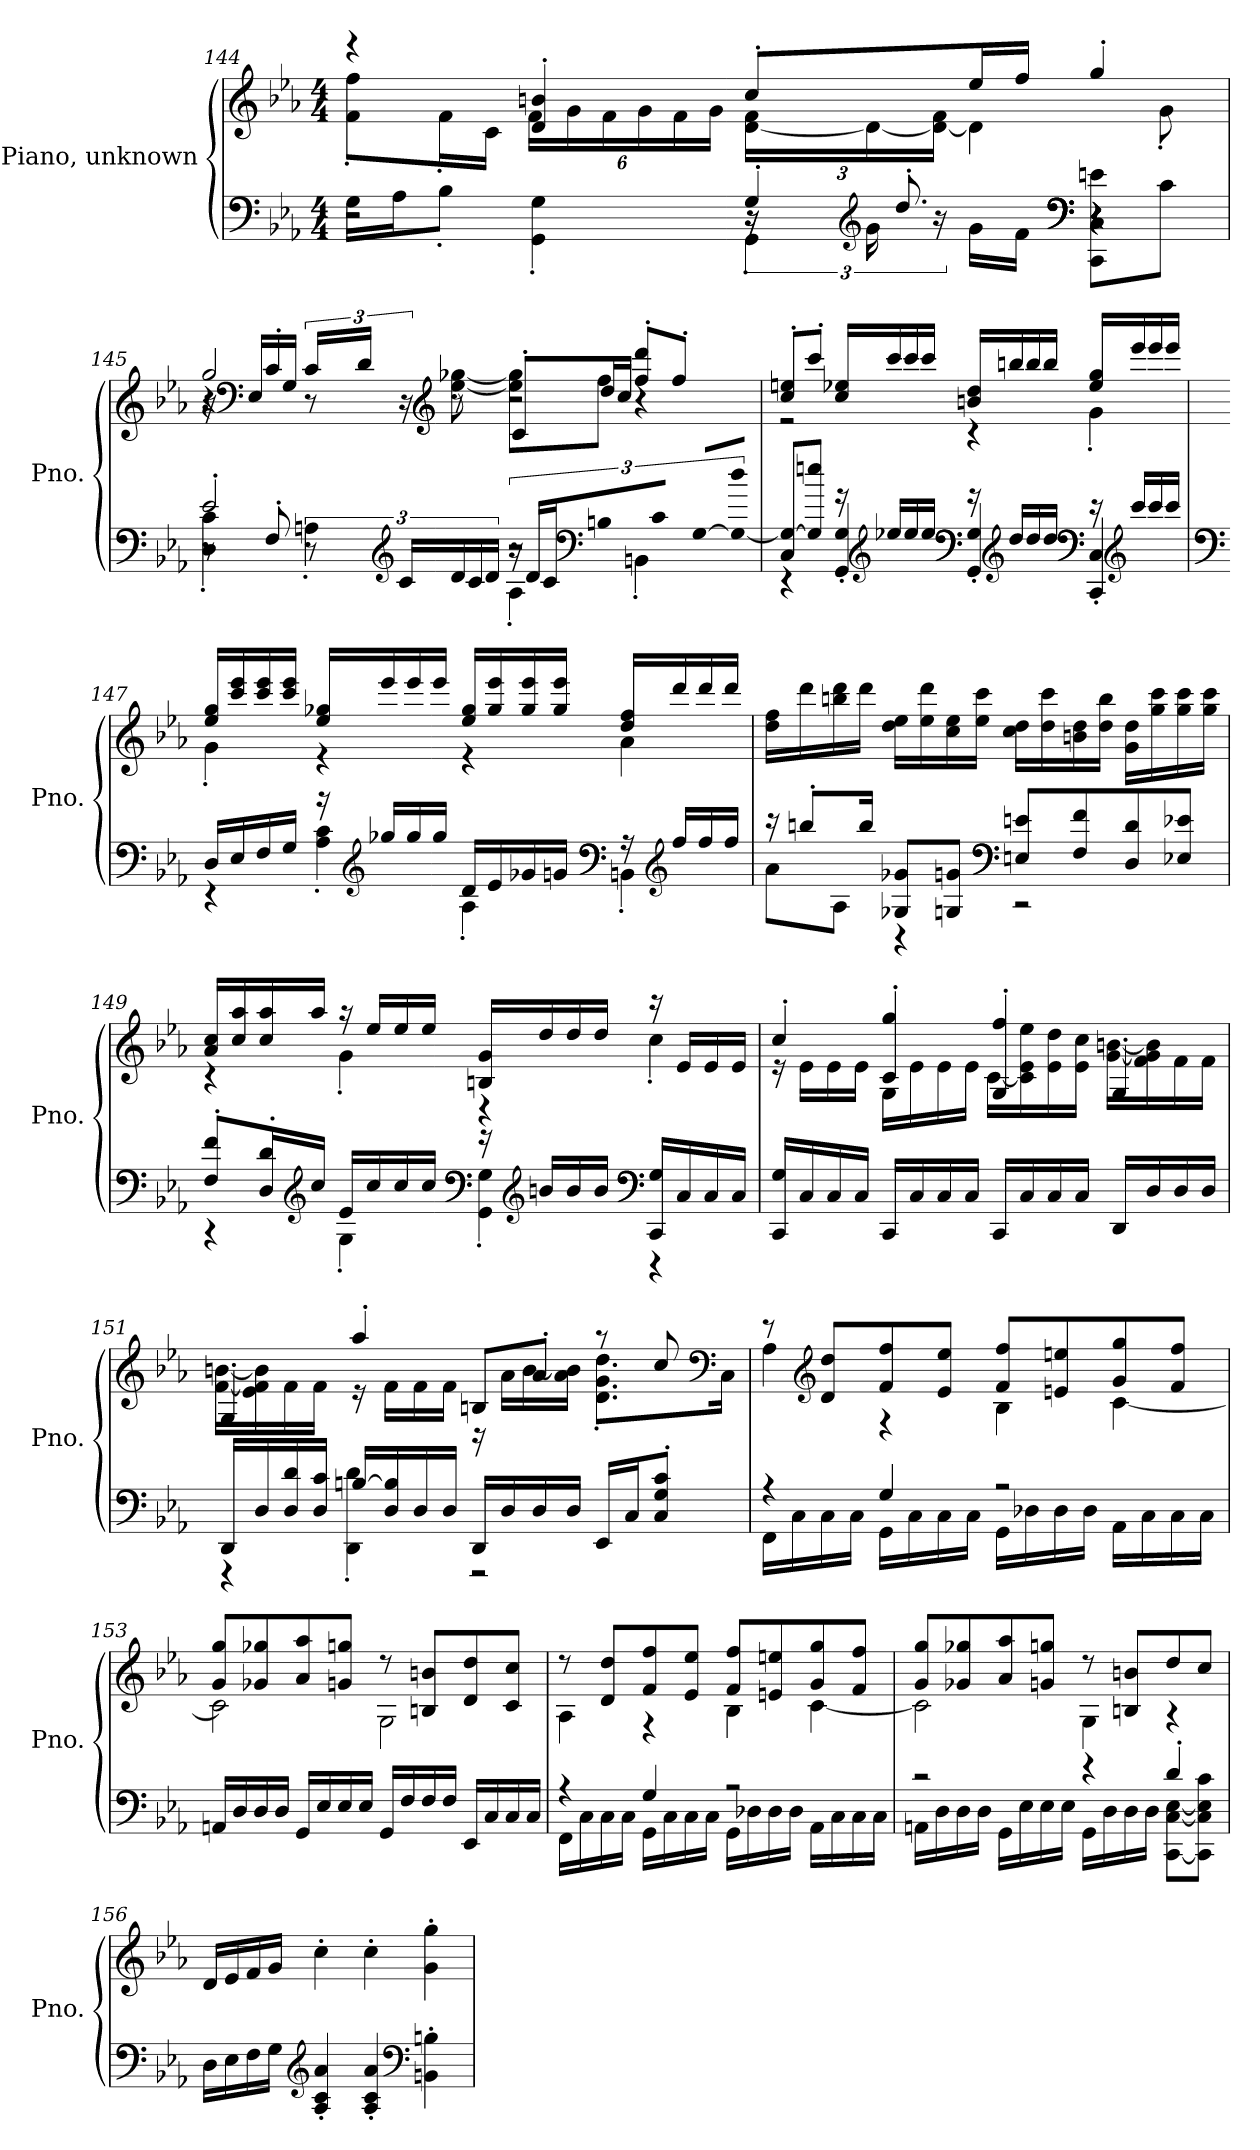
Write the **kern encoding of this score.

**kern	**kern
*part1	*part1
*staff2	*staff1
*I"Piano, unknown	*
*I'Pno.	*
!!LO:LB:g=z
*clefF4	*clefG2
*k[b-e-a-]	*k[b-e-a-]
*M4/4	*M4/4
=144	=144
*^	*^
*	*^	*	*
*	*	*^	*	*
2r	16G\LL	2r	2r	4r	8f\' 8ff\'L
.	16A-\J	.	.	.	.
.	8B-'\J	.	.	.	16f'\L
.	.	.	.	.	16c\JJ
*	*	*	*	*	*Xbrackettup
.	4GG\' 4G\'	.	.	4d/' 4bn/'	24f\LL
.	.	.	.	.	24g\
.	.	.	.	.	24f\
.	.	.	.	.	24g\
.	.	.	.	.	24f\
.	.	.	.	.	24g\JJ
16r	24r	4G'/	4GG'\	8cc'/L	[24d\ 24f\LL
*clefG2	*	*	*	*	*
.	24g\	.	.	.	24d\_
8.dd'/	.	.	.	.	.
.	24r	.	.	.	24d\_ 24f\JJ
.	16g\LL	.	.	16ee-/L	4d\]
.	16f\JJ	.	.	16ff/JJ	.
*clefF4	*	*	*	*	*
4r	8CC\ 8C\ 8en\L	4r	4r	4gg'/	.
.	8c\J	.	.	.	8g'\
*	*	*v	*v	*	*
!!LO:LB:g=z
=145	=145	=145	=145	=145
*	*	*	*	*^
8r	4D\' 4c\'	2e-'/	2gg/	4r	16r
*	*	*	*clefF4	*	*
.	.	.	.	.	16E-/LL
8F'/	.	.	.	.	16c'/
.	.	.	.	.	16G/JJ
*	*	*	*	*	*brackettup
12r	4An'\	.	.	8r	24c/LL
.	.	.	.	.	24d/JJ
*clefG2	*	*	*	*	*
24c/LL	.	.	.	.	24r
*	*	*	*clefG2	*	*
*Xbrackettup	*	*	*	*	*
24d/	.	.	.	[8ee-\ [8gg-X\	8r
24c/	.	.	.	.	.
24d/JJ	.	.	.	.	.
*brackettup	*	*	*	*	*
24r	4A'\	2r	2r	8ee-\] 8gg-\]L	8c'/L
24d/LL	.	.	.	.	.
24c/	.	.	.	.	.
*clefF4	*	*	*	*	*
16Bn/	.	.	.	8ff\J	16dd/L
16c/JJ	.	.	.	.	16cc/JJ
[8G/L	4BBn'\	.	.	4r	8ff/' 8ddd/'L
8G/_ 8dd/J	.	.	.	.	8ff'/J
*	*v	*v	*	*	*
*	*	*	*v	*v
!!LO:PB:g=z
=146	=146	=146	=146
8C/ 8G/_L	4r	8cc/' 8een/'L	2r
8G/] 8een/J	.	8ccc'/J	.
16r	4GG/' 4G/'	16cc/ 16ee-X/LL	.
*clefG2	*	*	*
16ee-X/LL	.	16ccc/	.
16ee-/	.	16ccc/	.
16ee-/JJ	.	16ccc/JJ	.
*clefF4	*	*	*
16r	4GG/' 4G/'	16bn/ 16dd/LL	4r
*clefG2	*	*	*
16dd/LL	.	16bbn/	.
16dd/	.	16bb/	.
16dd/JJ	.	16bb/JJ	.
*clefF4	*	*	*
16r	4CC/' 4C/'	16ee-/ 16gg/LL	4g'\
*clefG2	*	*	*
16ccc/LL	.	16eee-/	.
16ccc/	.	16eee-/	.
16ccc/JJ	.	16eee-/JJ	.
!!LO:LB:g=z	!!
=147	=147	=147	=147
*clefF4	*	*	*
16D/LL	4r	16ee-/ 16gg/LL	4g'\
16E-/	.	16ccc/ 16eee-/	.
16F/	.	16ccc/ 16eee-/	.
16G/JJ	.	16ccc/ 16eee-/JJ	.
16r	4A-\' 4c\'	16ee-/ 16gg-X/LL	4r
*clefG2	*	*	*
16gg-X/LL	.	16eee-/	.
16gg-/	.	16eee-/	.
16gg-/JJ	.	16eee-/JJ	.
16d/LL	4A-'\	16ee-/ 16gg-/LL	4r
16e-/	.	16gg-/ 16eee-/	.
16g-X/	.	16gg-/ 16eee-/	.
16gn/JJ	.	16gg-/ 16eee-/JJ	.
*clefF4	*	*	*
16r	4BBn'\	16dd/ 16ff/LL	4a-\
*clefG2	*	*	*
16ff/LL	.	16ddd/	.
16ff/	.	16ddd/	.
16ff/JJ	.	16ddd/JJ	.
*	*	*v	*v
!!LO:LB:g=z
=148	=148	=148
16r	8a-\L	16dd\ 16ff\LL
8bbn'/L	.	16ddd\
.	8A-\J	16bbn\ 16ddd\
16bb/Jk	.	16ddd\JJ
8G-X/ 8g-X/L	4r	16dd\ 16ee-\LL
.	.	16ee-\ 16ddd\
8Gn/ 8gn/J	.	16cc\ 16ee-\
.	.	16ee-\ 16ccc\JJ
*clefF4	*	*
8En/ 8en/L	2r	16cc\ 16dd\LL
.	.	16dd\ 16ccc\
8F/ 8f/	.	16bn\ 16dd\
.	.	16dd\ 16bb\JJ
8D/ 8d/	.	16g\ 16dd\LL
.	.	16gg\ 16ccc\
8E-X/ 8e-X/J	.	16gg\ 16ccc\
.	.	16gg\ 16ccc\JJ
!!LO:LB:g=z
=149	=149	=149
*	*	*^
8F/' 8f/'L	4r	16a-/ 16cc/LL	4r
.	.	16cc/ 16aa-/	.
16D/' 16d/'L	.	16cc/ 16aa-/	.
*clefG2	*	*	*
16cc/JJ	.	16aa-/JJ	.
16e-/LL	4G'\	16r	4g'\
16cc/	.	16ee-/LL	.
16cc/	.	16ee-/	.
16cc/JJ	.	16ee-/JJ	.
*clefF4	*	*	*
16r	4GG\' 4G\'	16Bn/ 16g/LL	4r
*clefG2	*	*	*
16bn/LL	.	16dd/	.
16b/	.	16dd/	.
16b/JJ	.	16dd/JJ	.
*clefF4	*	*	*
16CC/ 16G/LL	4r	16r	4cc'\
16C/	.	16e-/LL	.
16C/	.	16e-/	.
16C/JJ	.	16e-/JJ	.
*v	*v	*	*
=150	=150	=150
16CC/ 16G/LL	4cc'/	16r
16C/	.	16e-\LL
16C/	.	16e-\
16C/JJ	.	16e-\JJ
16CC/LL	4c/' 4gg/'	16G\LL
16C/	.	16e-\
16C/	.	16e-\
16C/JJ	.	16e-\JJ
16CC/LL	4G/' 4ff/'	[16c\LL
16C/	.	16c\] 16e-\ 16ee-\
16C/	.	16e-\ 16dd\
16C/JJ	.	16e-\ 16cc\JJ
16DD/LL	4G'/	[16g\ [16bn\LL
16D/	.	16f\ 16g\] 16b\]
16D/	.	16f\
16D/JJ	.	16f\JJ
!!LO:LB:g=z	!!
=151	=151	=151
*^	*	*
16DD/LL	4r	4G'/	[16f\ [16bn\LL
16D/	.	.	16e-\ 16f\] 16b\]
16D/ 16d/	.	.	16f\
16D/ 16c/JJ	.	.	16f\JJ
[16Bn/LL	4DD\' 4d\'	4aa-'/	16r
16D/ 16B/]	.	.	16f\LL
16D/	.	.	16f\
16D/JJ	.	.	16f\JJ
16DD/LL	2r	8Bn/L	16r
16D/	.	.	16a-\LL
16D/	.	8a-'/J	[16b\
16D/JJ	.	.	16a-\ 16b\]JJ
16EE-/LL	.	8r	8.d\' 8.g\' 8.dd\'L
16C/J	.	.	.
8C/' 8G/' 8c/'J	.	8cc/	.
*	*	*clefF4	*
.	.	.	16C\Jk
=152	=152	=152	=152
4r	16FF\LL	8r	4A-\
.	16C\	.	.
*	*	*clefG2	*
.	16C\	8d/ 8dd/L	.
.	16C\JJ	.	.
4G/	16GG\LL	8f/ 8ff/	4r
.	16C\	.	.
.	16C\	8e-/ 8ee-/J	.
.	16C\JJ	.	.
2r	16GG\LL	8f/ 8ff/L	4B-\
.	16D-X\	.	.
.	16D-\	8en/ 8een/	.
.	16D-\JJ	.	.
.	16AA-\LL	8g/ 8gg/	[4c\
.	16C\	.	.
.	16C\	8f/ 8ff/J	.
.	16C\JJ	.	.
*v	*v	*	*
!!LO:LB:g=z	!!
=153	=153	=153
16AAn/LL	8g/ 8gg/L	2c\]
16D/	.	.
16D/	8g-X/ 8gg-X/	.
16D/JJ	.	.
16GG/LL	8a-/ 8aa-/	.
16E-/	.	.
16E-/	8gn/ 8ggn/J	.
16E-/JJ	.	.
16GG/LL	8r	2G\
16F/	.	.
16F/	8Bn/ 8bn/L	.
16F/JJ	.	.
16EE-/LL	8d/ 8dd/	.
16C/	.	.
16C/	8c/ 8cc/J	.
16C/JJ	.	.
=154	=154	=154
*^	*	*
4r	16FF\LL	8r	4A-\
.	16C\	.	.
.	16C\	8d/ 8dd/L	.
.	16C\JJ	.	.
4G/	16GG\LL	8f/ 8ff/	4r
.	16C\	.	.
.	16C\	8e-/ 8ee-/J	.
.	16C\JJ	.	.
2r	16GG\LL	8f/ 8ff/L	4B-\
.	16D-X\	.	.
.	16D-\	8en/ 8een/	.
.	16D-\JJ	.	.
.	16AA-\LL	8g/ 8gg/	[4c\
.	16C\	.	.
.	16C\	8f/ 8ff/J	.
.	16C\JJ	.	.
!!LO:PB:g=z	!!
=155	=155	=155	=155
2r	16AAn\LL	8g/ 8gg/L	2c\]
.	16D\	.	.
.	16D\	8g-X/ 8gg-X/	.
.	16D\JJ	.	.
.	16GG\LL	8a-/ 8aa-/	.
.	16E-\	.	.
.	16E-\	8gn/ 8ggn/J	.
.	16E-\JJ	.	.
4r	16GG\LL	8r	4G\
.	16D\	.	.
.	16D\	8Bn/ 8bn/L	.
.	16D\JJ	.	.
4d'/	[8CC\ [8C\ [8E-\L	8dd/	4r
.	8CC\] 8C\] 8E-\] 8c\J	8cc/J	.
*v	*v	*	*
*	*v	*v
=156	=156
16D\LL	16d/LL
16E-\	16e-/
16F\	16f/
16G\JJ	16g/JJ
*clefG2	*
4A-/' 4c/' 4a-/'	4cc'\
4A-/' 4c/' 4a-/'	4cc'\
*clefF4	*
4BBn\' 4Bn\'	4g\' 4gg\'
=	=
*-	*-
